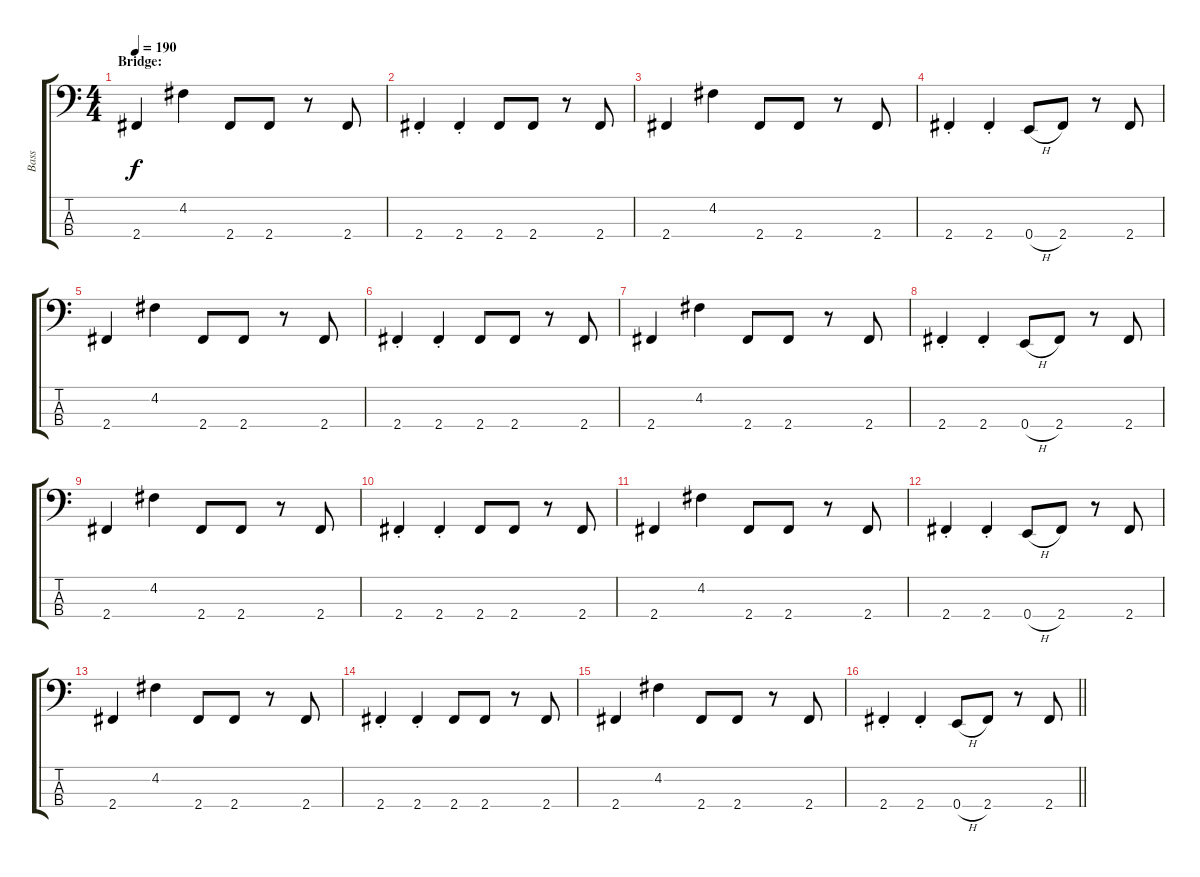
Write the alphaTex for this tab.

\track ("Bass" "Bass") {instrument electricbassfinger}
\staff {score tabs}
\tuning (G2 D2 A1 E1) {hide}
\ts (4 4)
\section ("" "Bridge:")
\tempo 190
\clef f4
\ks c
2.4.4{dy f} 4.2.4 2.4.8 2.4.8 r.8 2.4.8 |
2.4{st}.4 2.4{st}.4 2.4.8 2.4.8 r.8 2.4.8 |
2.4.4 4.2.4 2.4.8 2.4.8 r.8 2.4.8 |
2.4{st}.4 2.4{st}.4 0.4{h}.8 2.4.8 r.8 2.4.8 |
2.4.4 4.2.4 2.4.8 2.4.8 r.8 2.4.8 |
2.4{st}.4 2.4{st}.4 2.4.8 2.4.8 r.8 2.4.8 |
2.4.4 4.2.4 2.4.8 2.4.8 r.8 2.4.8 |
2.4{st}.4 2.4{st}.4 0.4{h}.8 2.4.8 r.8 2.4.8 |
2.4.4 4.2.4 2.4.8 2.4.8 r.8 2.4.8 |
2.4{st}.4 2.4{st}.4 2.4.8 2.4.8 r.8 2.4.8 |
2.4.4 4.2.4 2.4.8 2.4.8 r.8 2.4.8 |
2.4{st}.4 2.4{st}.4 0.4{h}.8 2.4.8 r.8 2.4.8 |
2.4.4 4.2.4 2.4.8 2.4.8 r.8 2.4.8 |
2.4{st}.4 2.4{st}.4 2.4.8 2.4.8 r.8 2.4.8 |
2.4.4 4.2.4 2.4.8 2.4.8 r.8 2.4.8 |
\barLineRight lightlight
2.4{st}.4 2.4{st}.4 0.4{h}.8 2.4.8 r.8 2.4.8
